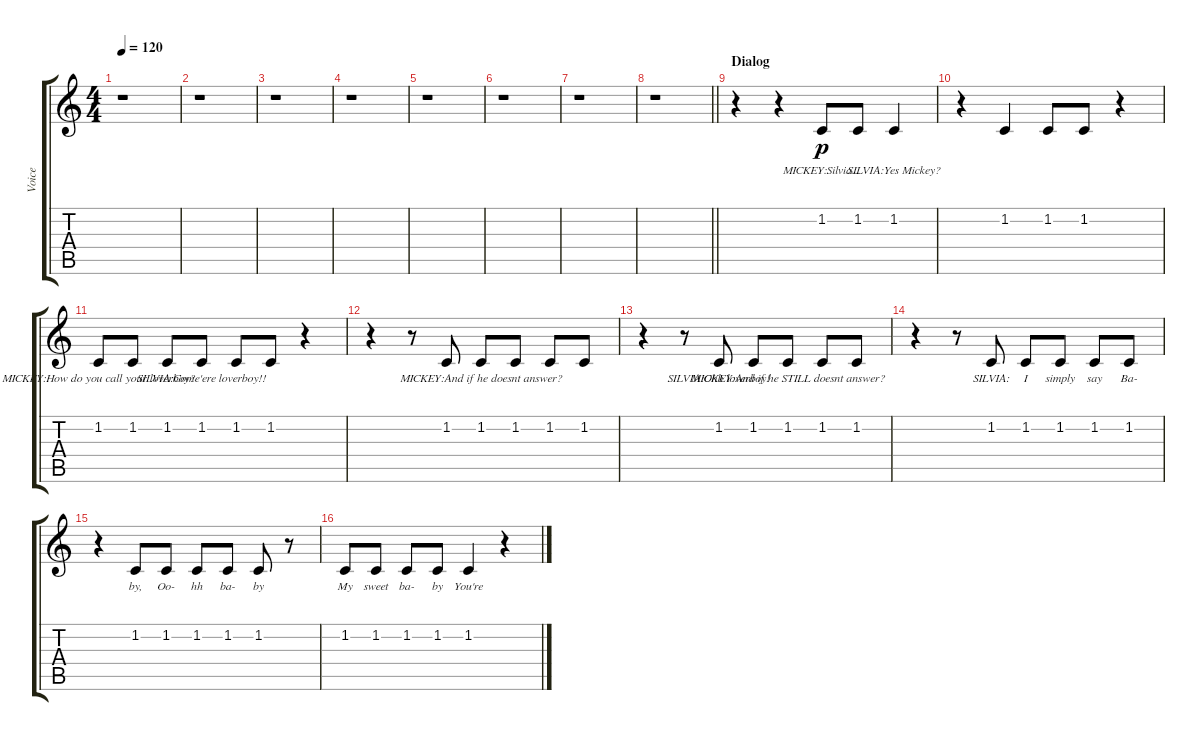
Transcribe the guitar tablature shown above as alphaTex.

\track ("Voice" "Voice") {instrument altosax}
\staff {score tabs}
\tuning (E4 B3 G3 D3 A2 E2) {hide}
\ts (4 4)
\tempo 120
\clef g2
\ks c
r.1{dy f} |
r.1 |
r.1 |
r.1 |
r.1 |
r.1 |
r.1 |
\barLineRight lightlight
r.1 |
\section ("" "Dialog")
r.4 r.4 1.2.8{lyrics (0 "") lyrics (1 "MICKEY:Silvia...") lyrics (2 "") lyrics (3 "") lyrics (4 "") dy p} 1.2.8{lyrics (0 "") lyrics (1 "") lyrics (2 "") lyrics (3 "") lyrics (4 "")} 1.2.4{lyrics (0 "") lyrics (1 "SILVIA:Yes Mickey?") lyrics (2 "") lyrics (3 "") lyrics (4 "")} |
r.4 1.2.4{lyrics (0 "") lyrics (1 "") lyrics (2 "") lyrics (3 "") lyrics (4 "")} 1.2.8{lyrics (0 "") lyrics (1 "") lyrics (2 "") lyrics (3 "") lyrics (4 "")} 1.2.8{lyrics (0 "") lyrics (1 "") lyrics (2 "") lyrics (3 "") lyrics (4 "")} r.4 |
1.2.8{lyrics (0 "") lyrics (1 "MICKEY:How do you call your loverboy?") lyrics (2 "") lyrics (3 "") lyrics (4 "")} 1.2.8{lyrics (0 "") lyrics (1 "") lyrics (2 "") lyrics (3 "") lyrics (4 "")} 1.2.8{lyrics (0 "") lyrics (1 "") lyrics (2 "") lyrics (3 "") lyrics (4 "")} 1.2.8{lyrics (0 "") lyrics (1 "SILVIA:Come'ere loverboy!!") lyrics (2 "") lyrics (3 "") lyrics (4 "")} 1.2.8{lyrics (0 "") lyrics (1 "") lyrics (2 "") lyrics (3 "") lyrics (4 "")} 1.2.8{lyrics (0 "") lyrics (1 "") lyrics (2 "") lyrics (3 "") lyrics (4 "")} r.4 |
r.4 r.8 1.2.8{lyrics (0 "") lyrics (1 "") lyrics (2 "") lyrics (3 "") lyrics (4 "")} 1.2.8{lyrics (0 "") lyrics (1 "MICKEY:And if he doesnt answer?") lyrics (2 "") lyrics (3 "") lyrics (4 "")} 1.2.8{lyrics (0 "") lyrics (1 "") lyrics (2 "") lyrics (3 "") lyrics (4 "")} 1.2.8{lyrics (0 "") lyrics (1 "") lyrics (2 "") lyrics (3 "") lyrics (4 "")} 1.2.8{lyrics (0 "") lyrics (1 "") lyrics (2 "") lyrics (3 "") lyrics (4 "")} |
r.4 r.8 1.2.8{lyrics (0 "") lyrics (1 "SILVIA:Ohh loverboy!") lyrics (2 "") lyrics (3 "") lyrics (4 "")} 1.2.8{lyrics (0 "") lyrics (1 "") lyrics (2 "") lyrics (3 "") lyrics (4 "")} 1.2.8{lyrics (0 "") lyrics (1 "MICKEY:And if he STILL doesnt answer?") lyrics (2 "") lyrics (3 "") lyrics (4 "")} 1.2.8{lyrics (0 "") lyrics (1 "") lyrics (2 "") lyrics (3 "") lyrics (4 "")} 1.2.8{lyrics (0 "") lyrics (1 "") lyrics (2 "") lyrics (3 "") lyrics (4 "")} |
r.4 r.8 1.2.8{lyrics (0 "") lyrics (1 "SILVIA:") lyrics (2 "") lyrics (3 "") lyrics (4 "")} 1.2.8{lyrics (0 "") lyrics (1 "I") lyrics (2 "") lyrics (3 "") lyrics (4 "")} 1.2.8{lyrics (0 "") lyrics (1 "simply") lyrics (2 "") lyrics (3 "") lyrics (4 "")} 1.2.8{lyrics (0 "") lyrics (1 "say") lyrics (2 "") lyrics (3 "") lyrics (4 "")} 1.2.8{lyrics (0 "") lyrics (1 "Ba-") lyrics (2 "") lyrics (3 "") lyrics (4 "")} |
r.4 1.2.8{lyrics (0 "") lyrics (1 "by,") lyrics (2 "") lyrics (3 "") lyrics (4 "")} 1.2.8{lyrics (0 "") lyrics (1 "Oo-") lyrics (2 "") lyrics (3 "") lyrics (4 "")} 1.2.8{lyrics (0 "") lyrics (1 "hh") lyrics (2 "") lyrics (3 "") lyrics (4 "")} 1.2.8{lyrics (0 "") lyrics (1 "ba-") lyrics (2 "") lyrics (3 "") lyrics (4 "")} 1.2.8{lyrics (0 "") lyrics (1 "by") lyrics (2 "") lyrics (3 "") lyrics (4 "")} r.8 |
1.2.8{lyrics (0 "") lyrics (1 "My") lyrics (2 "") lyrics (3 "") lyrics (4 "")} 1.2.8{lyrics (0 "") lyrics (1 "sweet") lyrics (2 "") lyrics (3 "") lyrics (4 "")} 1.2.8{lyrics (0 "") lyrics (1 "ba-") lyrics (2 "") lyrics (3 "") lyrics (4 "")} 1.2.8{lyrics (0 "") lyrics (1 "by") lyrics (2 "") lyrics (3 "") lyrics (4 "")} 1.2.4{lyrics (0 "") lyrics (1 "You're") lyrics (2 "") lyrics (3 "") lyrics (4 "")} r.4
